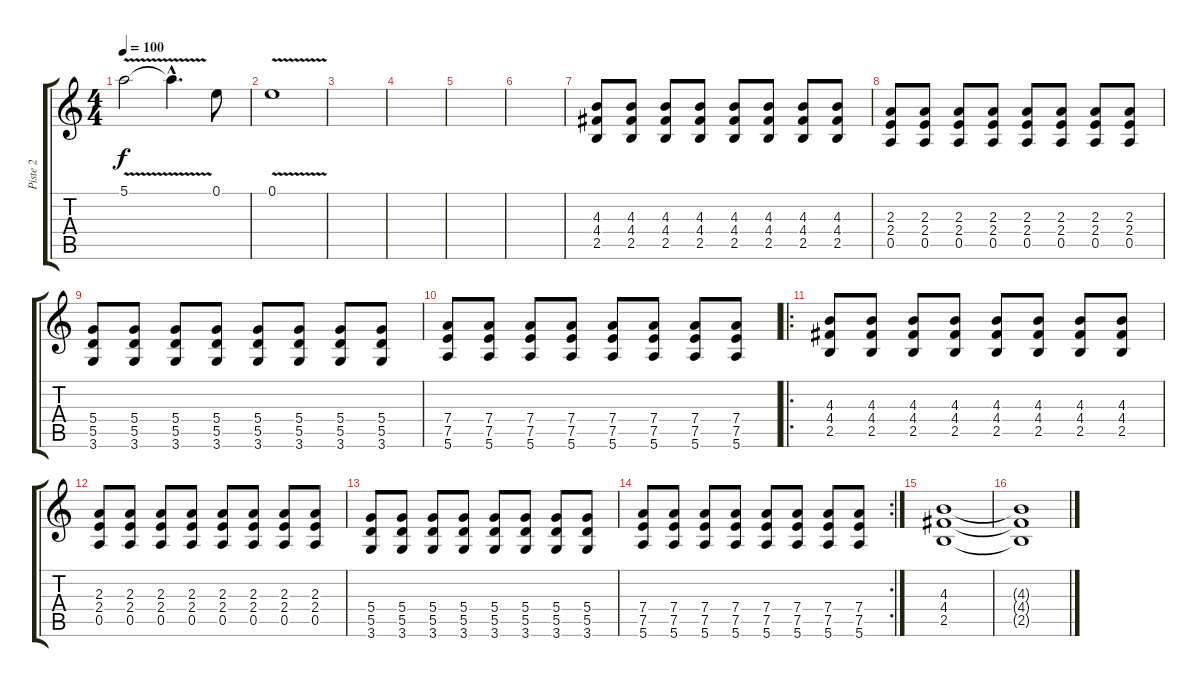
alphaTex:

\track ("Piste 2" "Piste 2") {instrument overdrivenguitar}
\staff {score tabs}
\tuning (E4 B3 G3 D3 A2 E2) {hide}
\ts (4 4)
\tempo 100
\clef g2
\ks c
5.1{v}.2{dy f} 5.1{hac t}.4{d} 0.1.8 |
0.1{v}.1{volume 0 instrument overdrivenguitar} |
|
|
|
|
(4.3 4.4 2.5).8{volume 12} (4.3 4.4 2.5).8 (4.3 4.4 2.5).8 (4.3 4.4 2.5).8 (4.3 4.4 2.5).8 (4.3 4.4 2.5).8 (4.3 4.4 2.5).8 (4.3 4.4 2.5).8 |
(2.3 2.4 0.5).8 (2.3 2.4 0.5).8 (2.3 2.4 0.5).8 (2.3 2.4 0.5).8 (2.3 2.4 0.5).8 (2.3 2.4 0.5).8 (2.3 2.4 0.5).8 (2.3 2.4 0.5).8 |
(5.4 5.5 3.6).8 (5.4 5.5 3.6).8 (5.4 5.5 3.6).8 (5.4 5.5 3.6).8 (5.4 5.5 3.6).8 (5.4 5.5 3.6).8 (5.4 5.5 3.6).8 (5.4 5.5 3.6).8 |
(7.4 7.5 5.6).8 (7.4 7.5 5.6).8 (7.4 7.5 5.6).8 (7.4 7.5 5.6).8 (7.4 7.5 5.6).8 (7.4 7.5 5.6).8 (7.4 7.5 5.6).8 (7.4 7.5 5.6).8 |
\ro
(4.3 4.4 2.5).8 (4.3 4.4 2.5).8 (4.3 4.4 2.5).8 (4.3 4.4 2.5).8 (4.3 4.4 2.5).8 (4.3 4.4 2.5).8 (4.3 4.4 2.5).8 (4.3 4.4 2.5).8 |
(2.3 2.4 0.5).8 (2.3 2.4 0.5).8 (2.3 2.4 0.5).8 (2.3 2.4 0.5).8 (2.3 2.4 0.5).8 (2.3 2.4 0.5).8 (2.3 2.4 0.5).8 (2.3 2.4 0.5).8 |
(5.4 5.5 3.6).8 (5.4 5.5 3.6).8 (5.4 5.5 3.6).8 (5.4 5.5 3.6).8 (5.4 5.5 3.6).8 (5.4 5.5 3.6).8 (5.4 5.5 3.6).8 (5.4 5.5 3.6).8 |
\rc 2
(7.4 7.5 5.6).8 (7.4 7.5 5.6).8 (7.4 7.5 5.6).8 (7.4 7.5 5.6).8 (7.4 7.5 5.6).8 (7.4 7.5 5.6).8 (7.4 7.5 5.6).8 (7.4 7.5 5.6).8 |
(4.3 4.4 2.5).1{volume 0} |
(4.3{t} 4.4{t} 2.5{t}).1
